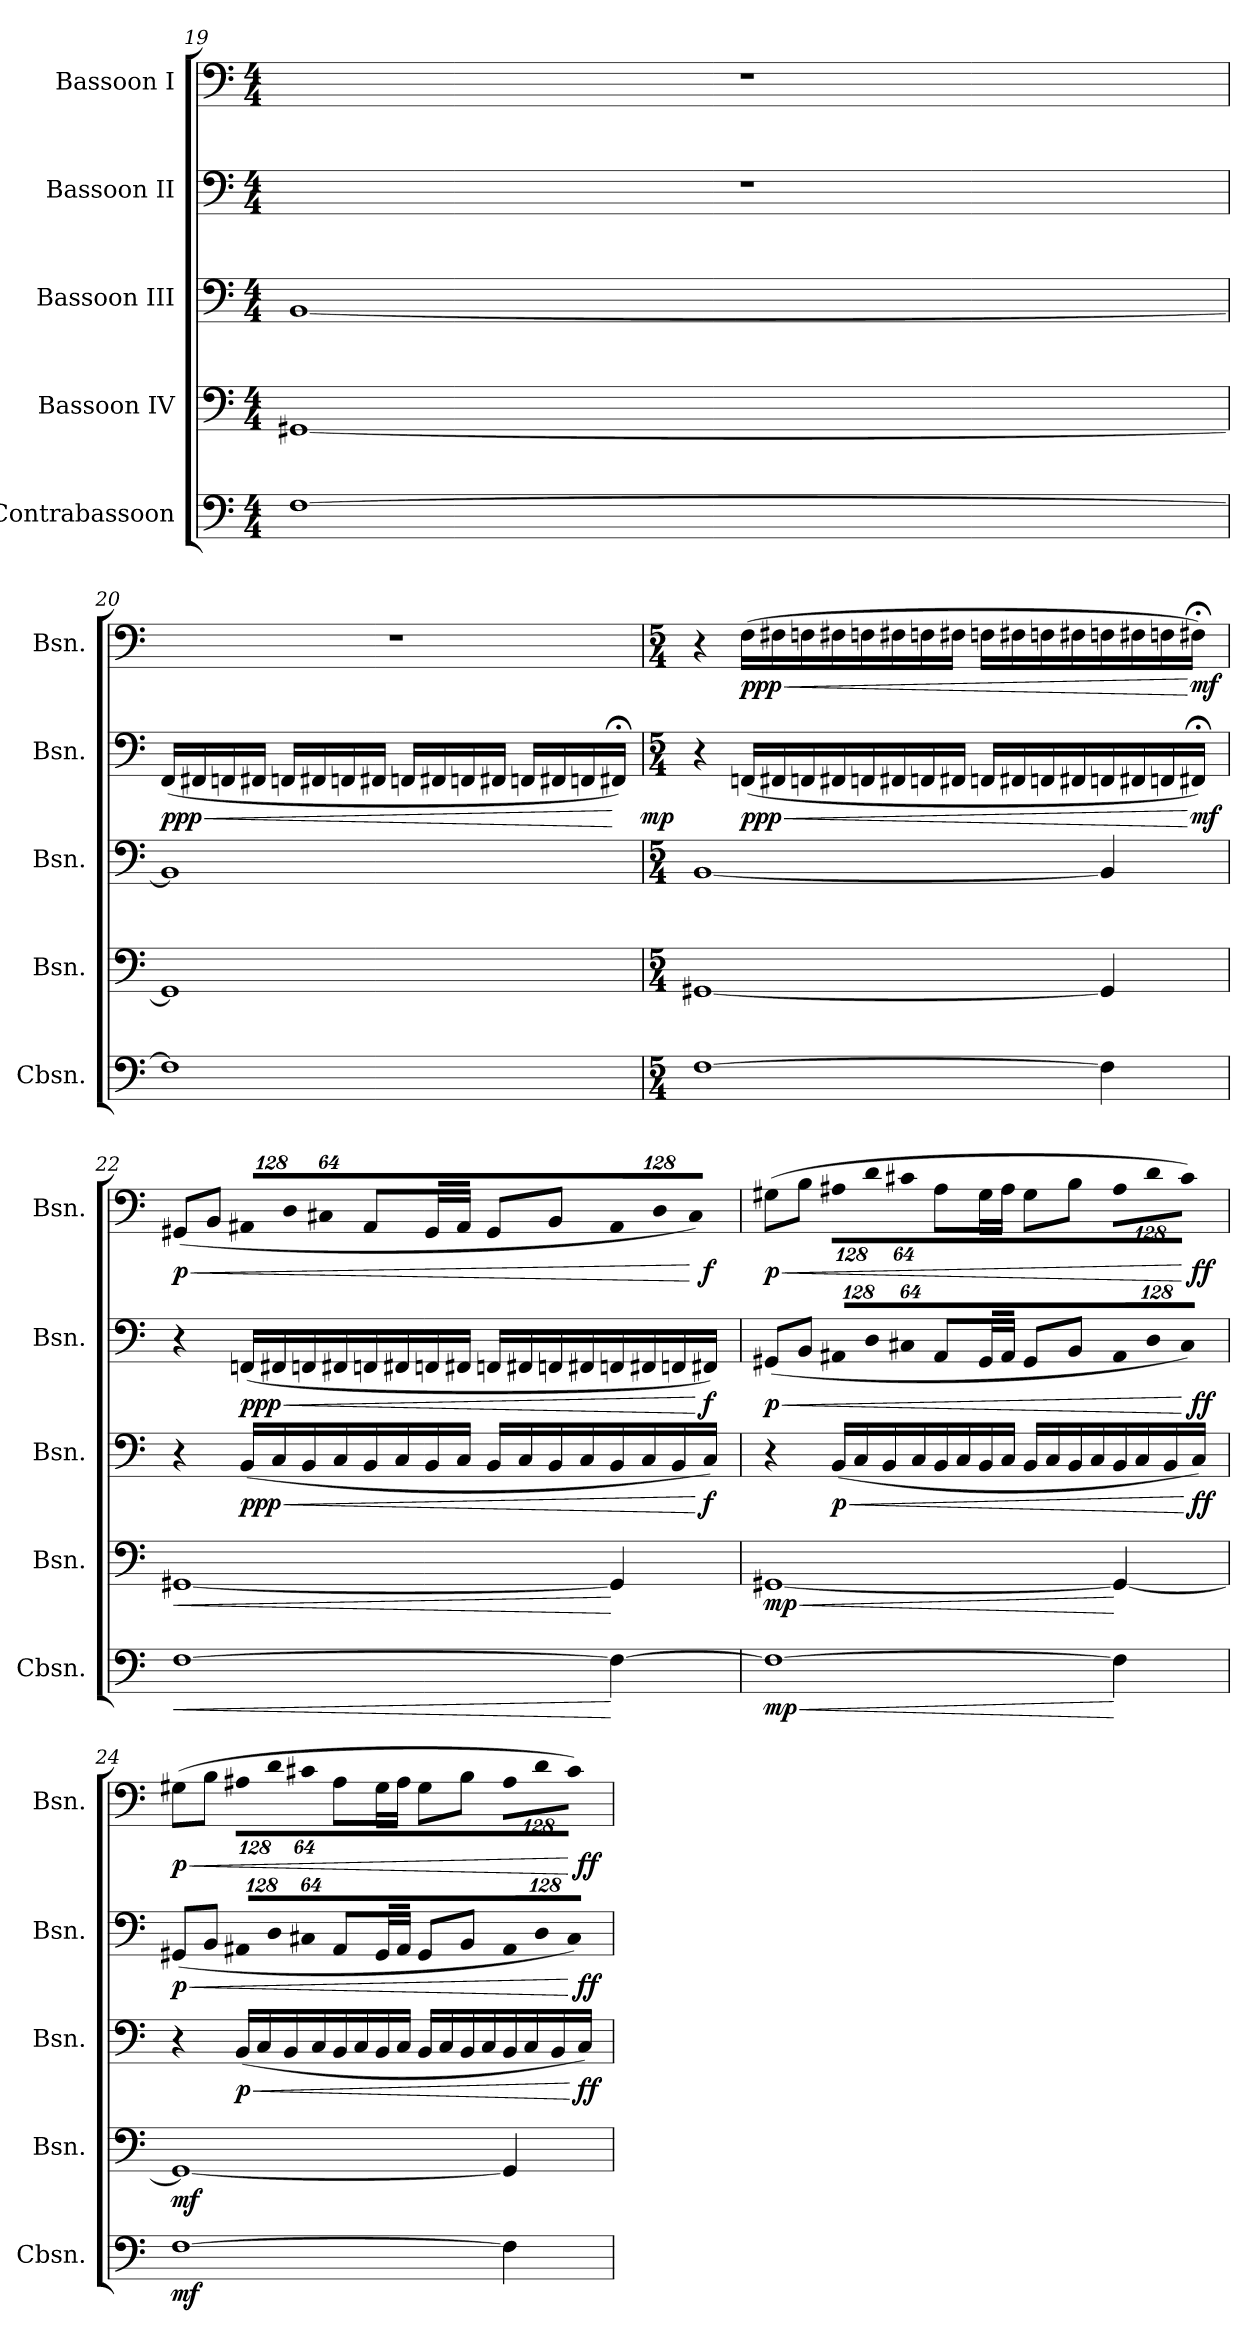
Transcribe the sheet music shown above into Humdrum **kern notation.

**kern	**dynam	**kern	**dynam	**kern	**dynam	**kern	**dynam	**kern	**dynam
*part5	*part5	*part4	*part4	*part3	*part3	*part2	*part2	*part1	*part1
*staff5	*staff5	*staff4	*staff4	*staff3	*staff3	*staff2	*staff2	*staff1	*staff1
*I"Contrabassoon	*	*I"Bassoon IV	*	*I"Bassoon III	*	*I"Bassoon II	*	*I"Bassoon I	*
*I'Cbsn.	*	*I'Bsn.	*	*I'Bsn.	*	*I'Bsn.	*	*I'Bsn.	*
*clefF4	*	*clefF4	*	*clefF4	*	*clefF4	*	*clefF4	*
*ITrd7c12	*	*	*	*	*	*	*	*	*
*k[]	*	*k[]	*	*k[]	*	*k[]	*	*k[]	*
*C:	*	*C:	*	*C:	*	*C:	*	*C:	*
*M4/4	*	*M4/4	*	*M4/4	*	*M4/4	*	*M4/4	*
=19	=19	=19	=19	=19	=19	=19	=19	=19	=19
[>1FFi	.	[<1GG#Xi	.	[<1BBi	.	1r	.	1r	.
!!LO:PB:g=z
=20	=20	=20	=20	=20	=20	=20	=20	=20	=20
!	!	!	!	!	!	!	!LO:HP:b	!	!
*	*	*	*	*	*	*^	*	*	*
1FFi]	.	1GG#i]	.	1BBi]	.	(16FFi/LL	2ryy	< ppp	1r	.
.	.	.	.	.	.	16FF#Xi/	.	.	.	.
.	.	.	.	.	.	16FFni/	.	.	.	.
.	.	.	.	.	.	16FF#Xi/JJ	.	.	.	.
.	.	.	.	.	.	16FFni/LL	.	.	.	.
.	.	.	.	.	.	16FF#Xi/	.	.	.	.
.	.	.	.	.	.	16FFni/	.	.	.	.
.	.	.	.	.	.	16FF#Xi/JJ	.	.	.	.
.	.	.	.	.	.	16FFni/LL	4ryy	.	.	.
.	.	.	.	.	.	16FF#Xi/	.	.	.	.
.	.	.	.	.	.	16FFni/	.	.	.	.
.	.	.	.	.	.	16FF#Xi/JJ	.	.	.	.
.	.	.	.	.	.	16FFni/LL	8ryy	.	.	.
.	.	.	.	.	.	16FF#Xi/	.	.	.	.
.	.	.	.	.	.	16FFni/	16ryy	.	.	.
.	.	.	.	.	.	16FF#X;i/JJ)	32ryy	[	.	.
.	.	.	.	.	.	.	64ryy	.	.	.
.	.	.	.	.	.	.	128...ryy	.	.	.
.	.	.	.	.	.	.	1024ryy	mp	.	.
*	*	*	*	*	*	*v	*v	*	*	*
=21	=21	=21	=21	=21	=21	=21	=21	=21	=21
*M5/4	*	*M5/4	*	*M5/4	*	*M5/4	*	*M5/4	*
[>1FFi	.	[<1GG#Xi	.	[<1BBi	.	4r	.	4r	.
!	!	!	!	!	!	!	!LO:HP:b	!	!LO:HP:b
.	.	.	.	.	.	(16FFni/LL	< ppp	(16Fi\LL	< ppp
.	.	.	.	.	.	16FF#Xi/	.	16F#Xi\	.
.	.	.	.	.	.	16FFni/	.	16Fni\	.
.	.	.	.	.	.	16FF#Xi/	.	16F#Xi\	.
.	.	.	.	.	.	16FFni/	.	16Fni\	.
.	.	.	.	.	.	16FF#Xi/	.	16F#Xi\	.
.	.	.	.	.	.	16FFni/	.	16Fni\	.
.	.	.	.	.	.	16FF#Xi/JJ	.	16F#Xi\JJ	.
.	.	.	.	.	.	16FFni/LL	.	16Fni\LL	.
.	.	.	.	.	.	16FF#Xi/	.	16F#Xi\	.
.	.	.	.	.	.	16FFni/	.	16Fni\	.
.	.	.	.	.	.	16FF#Xi/	.	16F#Xi\	.
4FFi\]	.	4GG#i/]	.	4BBi/]	.	16FFni/	.	16Fni\	.
.	.	.	.	.	.	16FF#Xi/	.	16F#Xi\	.
.	.	.	.	.	.	16FFni/	.	16Fni\	.
.	.	.	.	.	.	16FF#X;i/JJ)	[ mf	16F#X;i\JJ)	[ mf
!!LO:LB:g=z
=22	=22	=22	=22	=22	=22	=22	=22	=22	=22
!	!LO:HP:b	!	!LO:HP:b	!	!	!	!	!	!LO:HP:b
*	*	*	*	*	*	*	*	*^	*
[>1FFi	<	[<1GG#Xi	<	4r	.	4r	.	(8GG#Xi/L	1ryy	< p
.	.	.	.	.	.	.	.	8BBi/J	.	.
!	!	!	!	!	!LO:HP:b	!	!LO:HP:b	!	!	!
*	*	*	*	*	*	*	*	*Xbrackettup	*	*
!	!	!	!	!	!	!	!	!LO:N:vis=8	!	!
.	.	.	.	(16BBi/LL	< ppp	(16FFni/LL	< ppp	1024%85AA#Xi/L	.	.
.	.	.	.	16Ci/	.	16FF#Xi/	.	.	.	.
!	!	!	!	!	!	!	!	!LO:N:vis=8	!	!
.	.	.	.	.	.	.	.	1024%85Di/	.	.
.	.	.	.	16BBi/	.	16FFni/	.	.	.	.
!	!	!	!	!	!	!	!	!LO:N:vis=8	!	!
.	.	.	.	.	.	.	.	512%43C#Xi/J	.	.
.	.	.	.	16Ci/	.	16FF#Xi/	.	.	.	.
.	.	.	.	16BBi/	.	16FFni/	.	8AA#i/L	.	.
.	.	.	.	16Ci/	.	16FF#Xi/	.	.	.	.
.	.	.	.	16BBi/	.	16FFni/	.	16GG#i/L	.	.
.	.	.	.	16Ci/JJ	.	16FF#Xi/JJ	.	16AA#i/JJ	.	.
.	.	.	.	16BBi/LL	.	16FFni/LL	.	8GG#i/L	.	.
.	.	.	.	16Ci/	.	16FF#Xi/	.	.	.	.
.	.	.	.	16BBi/	.	16FFni/	.	8BBi/J	.	.
.	.	.	.	16Ci/	.	16FF#Xi/	.	.	.	.
!	!	!	!	!	!	!	!	!LO:N:vis=8	!	!
4FFi\_>	[	4GG#i/]	[	16BBi/	.	16FFni/	.	1024%85AA#i/L	8.ryy	.
.	.	.	.	16Ci/	.	16FF#Xi/	.	.	.	.
!	!	!	!	!	!	!	!	!LO:N:vis=8	!	!
.	.	.	.	.	.	.	.	1024%85Di/	.	.
.	.	.	.	16BBi/	.	16FFni/	.	.	.	.
!	!	!	!	!	!	!	!	!LO:N:vis=8	!	!
.	.	.	.	.	.	.	.	512%43C#i/J)	.	[
.	.	.	.	16Ci/JJ)	[ f	16FF#Xi/JJ)	[ f	.	16ryy	f
=23	=23	=23	=23	=23	=23	=23	=23	=23	=23	=23
!	!LO:HP:b	!	!LO:HP:b	!	!	!	!LO:HP:b	!	!	!LO:HP:b
*	*	*	*	*	*	*^	*	*	*	*
1FFi_>	< mp	[<1GG#Xi	< mp	4r	.	(8GG#Xi/L	1ryy	< p	(8G#Xi\L	1ryy	< p
.	.	.	.	.	.	8BBi/J	.	.	8Bi\J	.	.
!	!	!	!	!	!LO:HP:b	!	!	!	!	!	!
*	*	*	*	*	*	*Xbrackettup	*	*	*	*	*
!	!	!	!	!	!	!LO:N:vis=8	!	!	!LO:N:vis=8	!	!
.	.	.	.	(16BBi/LL	< p	1024%85AA#Xi/L	.	.	1024%85A#Xi\L	.	.
.	.	.	.	16Ci/	.	.	.	.	.	.	.
!	!	!	!	!	!	!LO:N:vis=8	!	!	!LO:N:vis=8	!	!
.	.	.	.	.	.	1024%85Di/	.	.	1024%85di\	.	.
.	.	.	.	16BBi/	.	.	.	.	.	.	.
!	!	!	!	!	!	!LO:N:vis=8	!	!	!LO:N:vis=8	!	!
.	.	.	.	.	.	512%43C#Xi/J	.	.	512%43c#Xi\J	.	.
.	.	.	.	16Ci/	.	.	.	.	.	.	.
.	.	.	.	16BBi/	.	8AA#i/L	.	.	8A#i\L	.	.
.	.	.	.	16Ci/	.	.	.	.	.	.	.
.	.	.	.	16BBi/	.	16GG#i/L	.	.	16G#i\L	.	.
.	.	.	.	16Ci/JJ	.	16AA#i/JJ	.	.	16A#i\JJ	.	.
.	.	.	.	16BBi/LL	.	8GG#i/L	.	.	8G#i\L	.	.
.	.	.	.	16Ci/	.	.	.	.	.	.	.
.	.	.	.	16BBi/	.	8BBi/J	.	.	8Bi\J	.	.
.	.	.	.	16Ci/	.	.	.	.	.	.	.
!	!	!	!	!	!	!LO:N:vis=8	!	!	!LO:N:vis=8	!	!
4FFi\]	[	4GG#i/_<	[	16BBi/	.	1024%85AA#i/L	8.ryy	.	1024%85A#i\L	8.ryy	.
.	.	.	.	16Ci/	.	.	.	.	.	.	.
!	!	!	!	!	!	!LO:N:vis=8	!	!	!LO:N:vis=8	!	!
.	.	.	.	.	.	1024%85Di/	.	.	1024%85di\	.	.
.	.	.	.	16BBi/	.	.	.	.	.	.	.
!	!	!	!	!	!	!LO:N:vis=8	!	!	!LO:N:vis=8	!	!
.	.	.	.	.	.	512%43C#i/J)	.	[	512%43c#i\J)	.	[
.	.	.	.	16Ci/JJ)	[ ff	.	16ryy	ff	.	16ryy	ff
!!LO:PB:g=z	!!
=24	=24	=24	=24	=24	=24	=24	=24	=24	=24	=24	=24
!	!	!	!	!	!	!	!	!LO:HP:b	!	!	!LO:HP:b
[>1FFi	mf	1GG#i_<	mf	4r	.	(8GG#Xi/L	1ryy	< p	(8G#Xi\L	1ryy	< p
.	.	.	.	.	.	8BBi/J	.	.	8Bi\J	.	.
!	!	!	!	!	!LO:HP:b	!LO:N:vis=8	!	!	!LO:N:vis=8	!	!
.	.	.	.	(16BBi/LL	< p	1024%85AA#Xi/L	.	.	1024%85A#Xi\L	.	.
.	.	.	.	16Ci/	.	.	.	.	.	.	.
!	!	!	!	!	!	!LO:N:vis=8	!	!	!LO:N:vis=8	!	!
.	.	.	.	.	.	1024%85Di/	.	.	1024%85di\	.	.
.	.	.	.	16BBi/	.	.	.	.	.	.	.
!	!	!	!	!	!	!LO:N:vis=8	!	!	!LO:N:vis=8	!	!
.	.	.	.	.	.	512%43C#Xi/J	.	.	512%43c#Xi\J	.	.
.	.	.	.	16Ci/	.	.	.	.	.	.	.
.	.	.	.	16BBi/	.	8AA#i/L	.	.	8A#i\L	.	.
.	.	.	.	16Ci/	.	.	.	.	.	.	.
.	.	.	.	16BBi/	.	16GG#i/L	.	.	16G#i\L	.	.
.	.	.	.	16Ci/JJ	.	16AA#i/JJ	.	.	16A#i\JJ	.	.
.	.	.	.	16BBi/LL	.	8GG#i/L	.	.	8G#i\L	.	.
.	.	.	.	16Ci/	.	.	.	.	.	.	.
.	.	.	.	16BBi/	.	8BBi/J	.	.	8Bi\J	.	.
.	.	.	.	16Ci/	.	.	.	.	.	.	.
!	!	!	!	!	!	!LO:N:vis=8	!	!	!LO:N:vis=8	!	!
4FFi\]	.	4GG#i/]	.	16BBi/	.	1024%85AA#i/L	8.ryy	.	1024%85A#i\L	8.ryy	.
.	.	.	.	16Ci/	.	.	.	.	.	.	.
!	!	!	!	!	!	!LO:N:vis=8	!	!	!LO:N:vis=8	!	!
.	.	.	.	.	.	1024%85Di/	.	.	1024%85di\	.	.
.	.	.	.	16BBi/	.	.	.	.	.	.	.
!	!	!	!	!	!	!LO:N:vis=8	!	!	!LO:N:vis=8	!	!
.	.	.	.	.	.	512%43C#i/J)	.	[	512%43c#i\J)	.	[
.	.	.	.	16Ci/JJ)	[ ff	.	16ryy	ff	.	16ryy	ff
*	*	*	*	*	*	*v	*v	*	*	*	*
*	*	*	*	*	*	*	*	*v	*v	*
=	=	=	=	=	=	=	=	=	=
*-	*-	*-	*-	*-	*-	*-	*-	*-	*-
